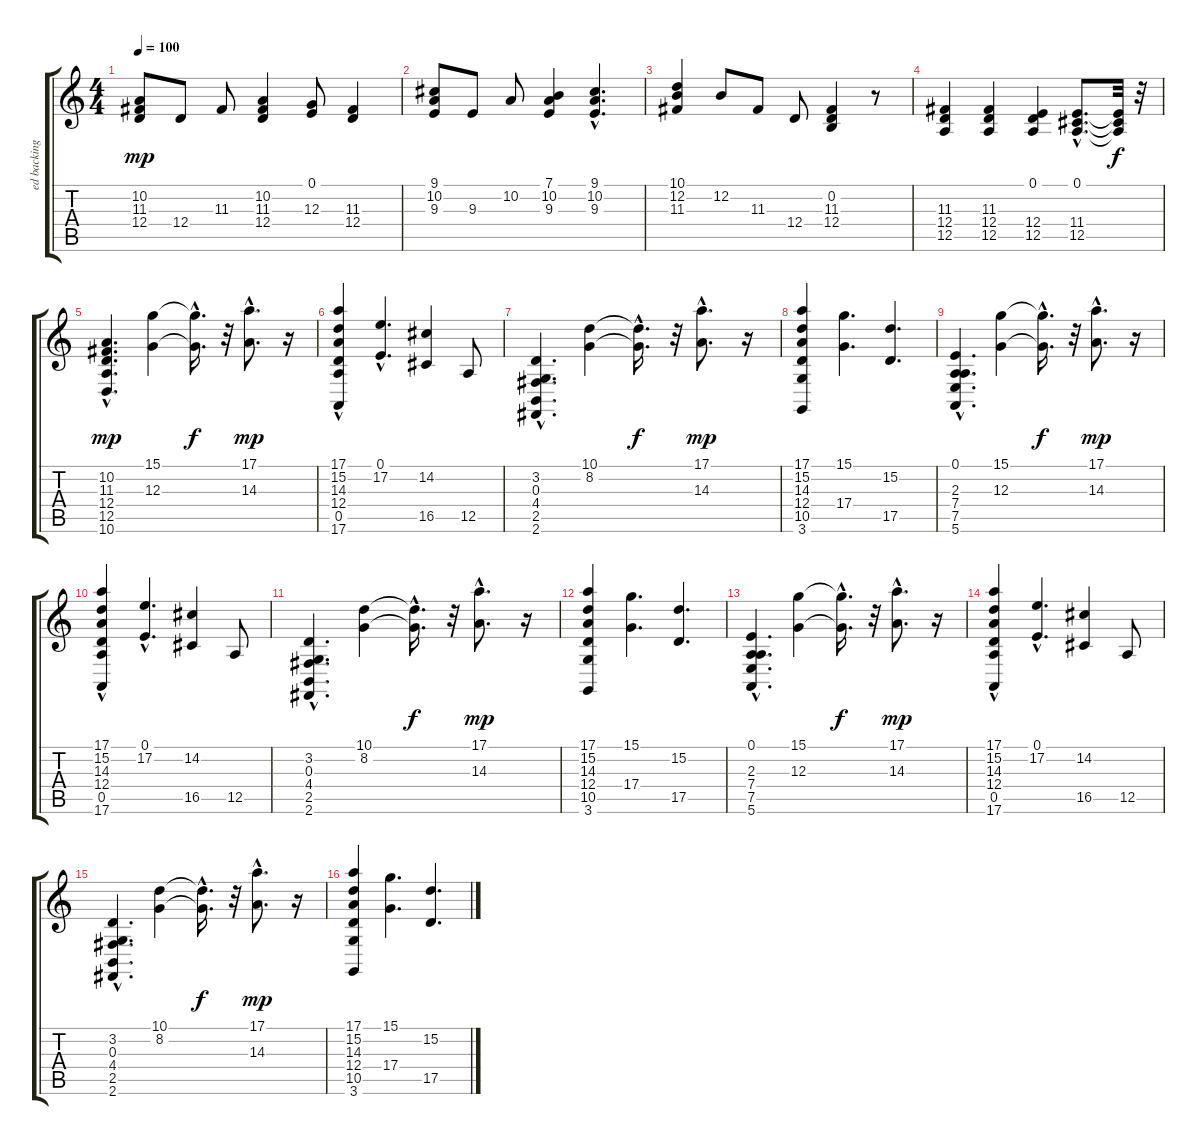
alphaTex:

\track ("ed backing piano" "ed backing") {instrument electricgrandpiano}
\staff {score tabs}
\tuning (E4 B3 G3 D3 A2 E2) {hide}
\ts (4 4)
\tempo 100
\clef g2
\ks c
(10.2 11.3 12.4).8{dy mp} 12.4.8 11.3.8 (10.2 11.3 12.4).4 (0.1 12.3).8 (11.3 12.4).4 |
(9.1 10.2 9.3).8 9.3.8 10.2.8 (7.1 10.2 9.3).4 (9.1{hac} 10.2{hac} 9.3{hac}).4{d} |
(10.1 12.2 11.3).4 12.2.8 11.3.8 12.4.8 (0.2 11.3 12.4).4 r.8 |
(11.3 12.4 12.5).4 (11.3 12.4 12.5).4 (0.1 12.4 12.5).4 (0.1{hac} 11.4{hac} 12.5{hac}).8{d} (0.1{t} 11.4{t} 12.5{t}).32{dy f} r.32 |
(10.2{hac} 11.3{hac} 12.4{hac} 12.5{hac} 10.6).4{d dy mp} (15.1 12.3).4 (15.1{hac t} 12.3{hac t}).16{d dy f} r.32 (17.1{hac} 14.3{hac}).8{d dy mp} r.16 |
(17.1 15.2 14.3{hac} 12.4 0.5 17.6{hac}).4 (0.1{hac} 17.2{hac}).4{d} (14.2 16.5).4 12.5.8 |
(3.2{hac} 0.3{hac} 4.4{hac} 2.5{hac} 2.6).4{d} (10.1 8.2).4 (10.1{hac t} 8.2{hac t}).16{d dy f} r.32 (17.1{hac} 14.3{hac}).8{d dy mp} r.16 |
(17.1 15.2 14.3 12.4 10.5 3.6).4 (15.1 17.4).4{d} (15.2 17.5).4{d} |
(0.1{hac} 2.3 7.4{hac} 7.5{hac} 5.6).4{d} (15.1 12.3).4 (15.1{hac t} 12.3{hac t}).16{d dy f} r.32 (17.1{hac} 14.3{hac}).8{d dy mp} r.16 |
(17.1 15.2 14.3{hac} 12.4 0.5 17.6{hac}).4 (0.1{hac} 17.2{hac}).4{d} (14.2 16.5).4 12.5.8 |
(3.2{hac} 0.3{hac} 4.4{hac} 2.5{hac} 2.6).4{d} (10.1 8.2).4 (10.1{hac t} 8.2{hac t}).16{d dy f} r.32 (17.1{hac} 14.3{hac}).8{d dy mp} r.16 |
(17.1 15.2 14.3 12.4 10.5 3.6).4 (15.1 17.4).4{d} (15.2 17.5).4{d} |
(0.1{hac} 2.3 7.4{hac} 7.5{hac} 5.6).4{d} (15.1 12.3).4 (15.1{hac t} 12.3{hac t}).16{d dy f} r.32 (17.1{hac} 14.3{hac}).8{d dy mp} r.16 |
(17.1 15.2 14.3{hac} 12.4 0.5 17.6{hac}).4 (0.1{hac} 17.2{hac}).4{d} (14.2 16.5).4 12.5.8 |
(3.2{hac} 0.3{hac} 4.4{hac} 2.5{hac} 2.6).4{d} (10.1 8.2).4 (10.1{hac t} 8.2{hac t}).16{d dy f} r.32 (17.1{hac} 14.3{hac}).8{d dy mp} r.16 |
(17.1 15.2 14.3 12.4 10.5 3.6).4 (15.1 17.4).4{d} (15.2 17.5).4{d}
